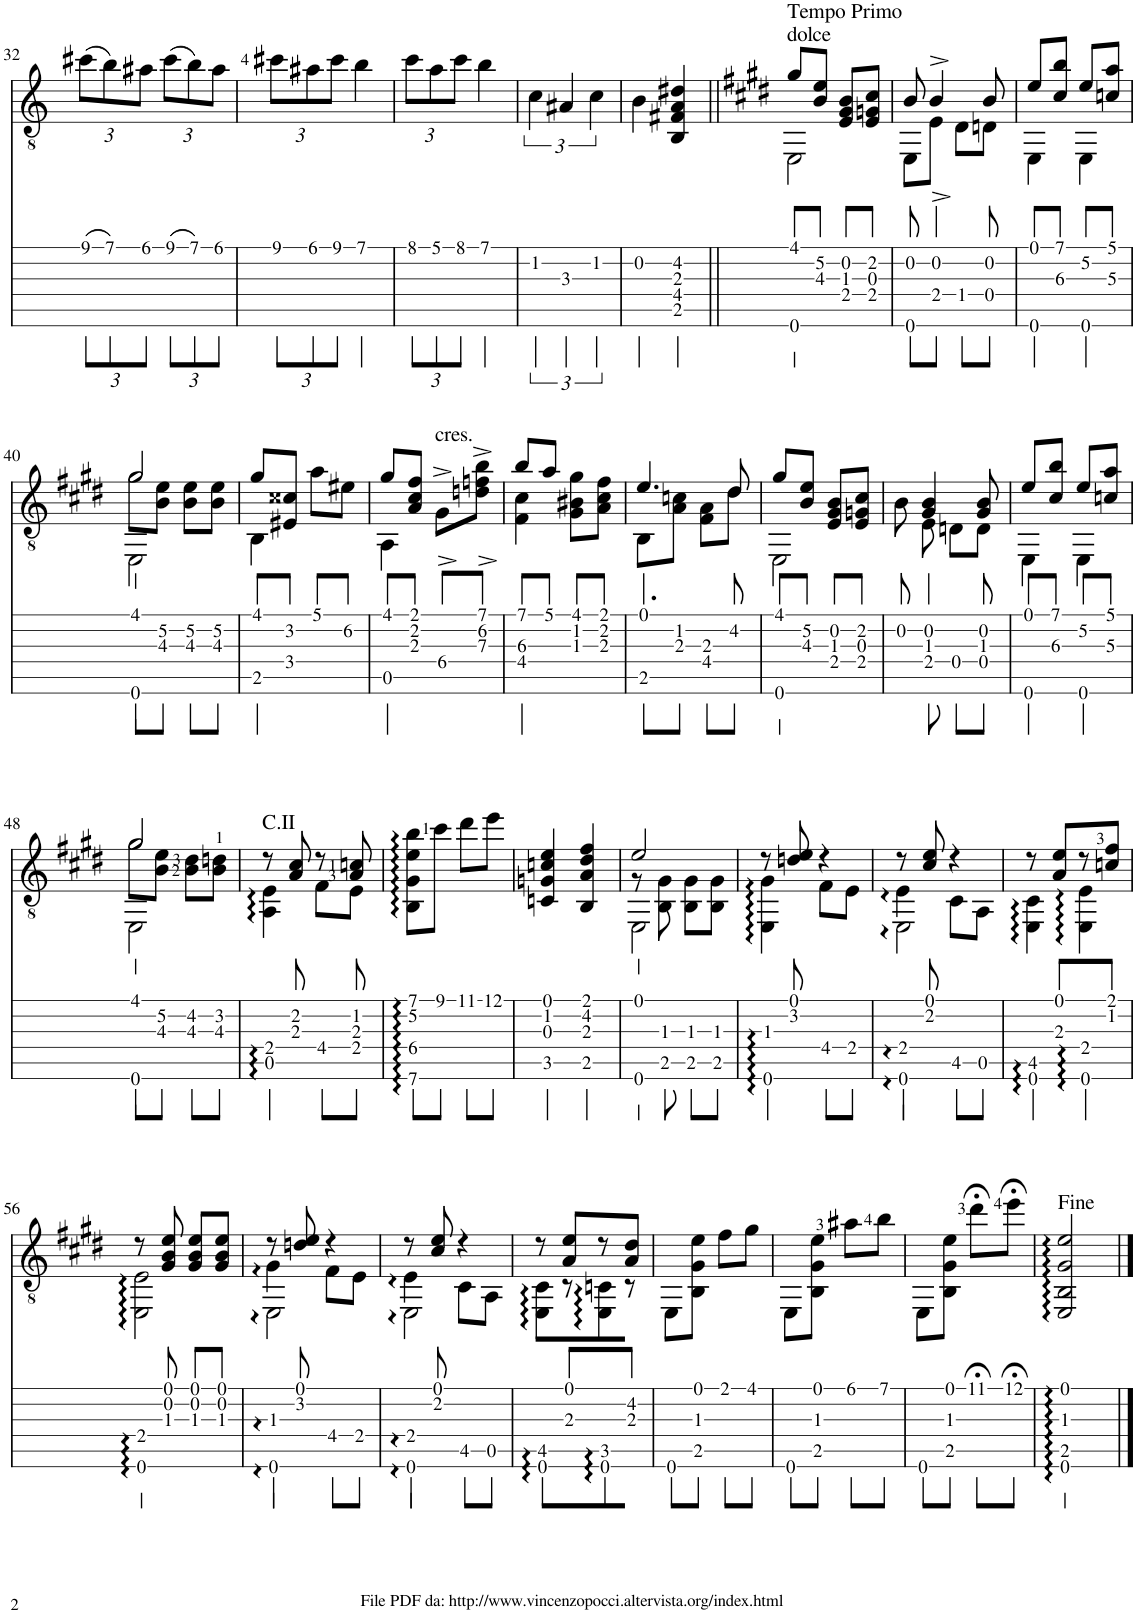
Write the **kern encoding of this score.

**kern	**kern
*part2	*part1
*staff2	*staff1
*I"Chitarra classica (Intavolatura)	*I"Guitar
!!LO:PB:g=z
*	*clefGv2
*k[]	*k[]
*M2/4	*M2/4
*Xbrackettup	*Xbrackettup
=32	=32
(12cc#X\L	(12cc#X\L
12b\)	12b\)
12a#X\J	12a#X\J
(12cc#\L	(12cc#\L
12b\)	12b\)
12a#\J	12a#\J
=33	=33
12cc#X\L	12cc#X\L
12a#X\	12a#X\
12cc#\J	12cc#\J
4b\	4b\
=34	=34
12cc\L	12cc\L
12a\	12a\
12cc\J	12cc\J
4b\	4b\
=35	=35
*brackettup	*brackettup
6c\	6c\
6A#X\	6A#X/
6c\	6c\
=36	=36
4B\	4B\
4BB\ 4F#X\ 4A\ 4d#X\	4BB/ 4F#X/ 4A/ 4d#X/
=37||	=37||
*k[f#c#g#d#]	*k[f#c#g#d#]
*^	*^
!	!	!LO:TX:a:t=Tempo Primo	!
!	!	!LO:TX:a:t=dolce	!
8g#/L	2EE\	8g#/L	2EE\
8B/ 8e/J	.	8B/ 8e/J	.
8E/ 8G#/ 8B/L	.	8E/ 8G#/ 8B/L	.
8E/ 8Gn/ 8c#/J	.	8E/ 8Gn/ 8c#/J	.
=38	=38	=38	=38
8B/	8EE\L	8B/	8EE\L
4B^/	8E\J	4B^/	8E\J
.	8D#\L	.	8D#\L
8B/	8Dn\J	8B/	8Dn\J
=39	=39	=39	=39
8e/L	4EE\	8e/L	4EE\
8c#/ 8b/J	.	8c#/ 8b/J	.
8e/L	4EE\	8e/L	4EE\
8cn/ 8a/J	.	8cn/ 8a/J	.
!!LO:LB:g=z
=40	=40	=40	=40
!	!LO:N:head=open	!	!LO:N:head=open
*	*^	*	*^
2g#/	8g#\L	2EE\	2g#/	8g#\L	2EE\
.	8B\ 8e\J	.	.	8B\ 8e\J	.
.	8B\ 8e\L	.	.	8B\ 8e\L	.
.	8B\ 8e\J	.	.	8B\ 8e\J	.
*	*v	*v	*	*	*
*	*	*	*v	*v
=41	=41	=41	=41
8g#/L	4BB\	8g#/L	4BB\
8E#X/ 8c##X/J	.	8E#X/ 8c##X/J	.
8a/L	4ryy	8a\L	4ryy
8e#X/J	.	8e#X\J	.
=42	=42	=42	=42
8g#/L	4AA\	8g#/L	4AA\
8A/ 8c#/ 8f#/J	.	8A/ 8c#/ 8f#/J	.
!	!	!LO:TX:a:t=cres.	!
8G#^/L	4ryy	8G#^\L	4ryy
8dn/^ 8fn/^ 8b/^J	.	8dn\^ 8fn\^ 8b\^J	.
=43	=43	=43	=43
8b/L	4F#\ 4c#\	8b/L	4F#\ 4c#\
8a/J	.	8a/J	.
8G#/ 8B#X/ 8g#/L	4ryy	8G#\ 8B#X\ 8g#\L	4ryy
8A/ 8c#/ 8f#/J	.	8A\ 8c#\ 8f#\J	.
=44	=44	=44	=44
4.e/	8BB\L	4.e/	8BB\L
.	8A\ 8cn\J	.	8A\ 8cn\J
.	8F#\ 8A\L	.	8F#\ 8A\L
8d#/	8d#\J	8d#/	8d#\J
=45	=45	=45	=45
8g#/L	2EE\	8g#/L	2EE\
8B/ 8e/J	.	8B/ 8e/J	.
8E/ 8G#/ 8B/L	.	8E/ 8G#/ 8B/L	.
8E/ 8Gn/ 8c#/J	.	8E/ 8Gn/ 8c#/J	.
=46	=46	=46	=46
8B/	8ryy	8B\	8ryy
4G#/ 4B/	8E\	4G#/ 4B/	8E\
.	8Dn\L	.	8Dn\L
8G#/ 8B/	8D\J	8G#/ 8B/	8D\J
=47	=47	=47	=47
8e/L	4EE\	8e/L	4EE\
8c#/ 8b/J	.	8c#/ 8b/J	.
8e/L	4EE\	8e/L	4EE\
8cn/ 8a/J	.	8cn/ 8a/J	.
!!LO:LB:g=z
=48	=48	=48	=48
!	!LO:N:head=open	!	!LO:N:head=open
*	*^	*	*^
2g#/	8g#\L	2EE\	2g#/	8g#\L	2EE\
.	8B\ 8e\J	.	.	8B\ 8e\J	.
.	8B\ 8d#\L	.	.	8B\ 8d#\L	.
.	8B\ 8dn\J	.	.	8B\ 8dn\J	.
*	*v	*v	*	*	*
*	*	*	*v	*v
=49	=49	=49	=49
!	!	!LO:TX:a:t=C.II	!
8r	4AA\ 4E\	8r	4AA\ 4E\
8A/ 8c#/	.	8A/ 8c#/	.
8r	8F#\L	8r	8F#\L
8A/ 8cn/	8E\J	8A/ 8cn/	8E\J
*v	*v	*	*
*	*v	*v
=50	=50
8BB\ 8G#\ 8e\ 8b\L	8BB\ 8G#\ 8e\ 8b\L
8cc#\J	8cc#\J
8dd#\L	8dd#\L
8ee\J	8ee\J
=51	=51
4Cn\ 4Gn\ 4cn\ 4e\	4Cn/ 4Gn/ 4cn/ 4e/
4BB\ 4A\ 4d#\ 4f#\	4BB/ 4A/ 4d#/ 4f#/
=52	=52
*^	*^
*	*^	*	*^
2e/	8r	2EE\	2e/	8r	2EE\
.	8BB\ 8G#\	.	.	8BB\ 8G#\	.
.	8BB\ 8G#\L	.	.	8BB\ 8G#\L	.
.	8BB\ 8G#\J	.	.	8BB\ 8G#\J	.
*	*v	*v	*	*	*
*	*	*	*v	*v
=53	=53	=53	=53
8r	4EE\ 4G#\	8r	4EE\ 4G#\
8dn/ 8e/	.	8dn/ 8e/	.
4r	8F#\L	4r	8F#\L
.	8E\J	.	8E\J
=54	=54	=54	=54
*	*^	*	*^
8r	4E\	2EE::\	8r	4E\	2EE::\
8c#/ 8e/	.	.	8c#/ 8e/	.	.
4r	8C#\L	.	4r	8C#\L	.
.	8AA\J	.	.	8AA\J	.
*	*v	*v	*	*	*
*	*	*	*v	*v
=55	=55	=55	=55
8r	4EE\ 4C#\	8r	4EE\ 4C#\
8A/ 8e/L	.	8A/ 8e/L	.
8r	4EE\ 4E\	8r	4EE\ 4E\
8cn/ 8f#/J	.	8cn/ 8f#/J	.
!!LO:LB:g=z	!!
=56	=56	=56	=56
8r	2EE\ 2E\	8r	2EE\ 2E\
8G#/ 8B/ 8e/	.	8G#/ 8B/ 8e/	.
8G#/ 8B/ 8e/L	.	8G#/ 8B/ 8e/L	.
8G#/ 8B/ 8e/J	.	8G#/ 8B/ 8e/J	.
=57	=57	=57	=57
*	*^	*	*^
8r	4G#\	2EE::\	8r	4G#\	2EE::\
8dn/ 8e/	.	.	8dn/ 8e/	.	.
4r	8F#\L	.	4r	8F#\L	.
.	8E\J	.	.	8E\J	.
=58	=58	=58	=58	=58	=58
8r	4E\	2EE::\	8r	4E\	2EE::\
8c#/ 8e/	.	.	8c#/ 8e/	.	.
4r	8C#\L	.	4r	8C#\L	.
.	8AA\J	.	.	8AA\J	.
*	*v	*v	*	*	*
*	*	*	*v	*v
=59	=59	=59	=59
8r	8EE\ 8C#\L	8r	8EE\ 8C#\L
8A/ 8e/L	8r	8A/ 8e/L	8r
8r	8EE\ 8Cn\	8r	8EE\ 8Cn\
8A/ 8d#/J	8r	8A/ 8d#/J	8r
*v	*v	*	*
*	*v	*v
=60	=60
8EE\L	8EE\L
8BB\ 8G#\ 8e\J	8BB\ 8G#\ 8e\J
8f#\L	8f#\L
8g#\J	8g#\J
=61	=61
8EE\L	8EE\L
8BB\ 8G#\ 8e\J	8BB\ 8G#\ 8e\J
8a#X\L	8a#X\L
8b\J	8b\J
=62	=62
8EE\L	8EE\L
8BB\ 8G#\ 8e\J	8BB\ 8G#\ 8e\J
8dd#;<\L	8dd#;<\L
8ee;<\J	8ee;<\J
=63	=63
2EE\ 2BB\ 2G#\ 2e\	2EE/ 2BB/ 2G#/ 2e/
==	==
*-	*-
